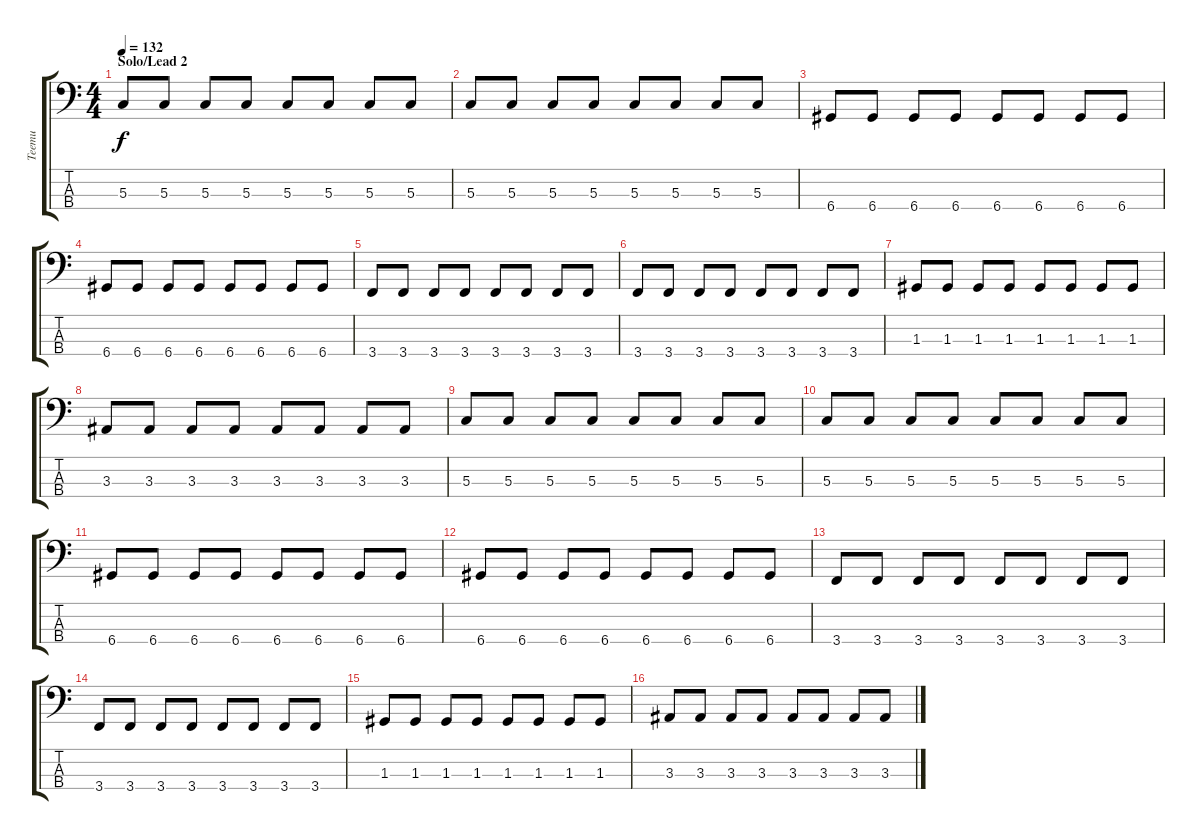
\track ("Teemu" "Teemu") {instrument electricbassfinger}
\staff {score tabs}
\tuning (F2 C2 G1 D1) {hide}
\ts (4 4)
\section ("" "Solo/Lead 2")
\tempo 132
\clef f4
\ks c
5.3.8{dy f} 5.3.8 5.3.8 5.3.8 5.3.8 5.3.8 5.3.8 5.3.8 |
5.3.8 5.3.8 5.3.8 5.3.8 5.3.8 5.3.8 5.3.8 5.3.8 |
6.4.8 6.4.8 6.4.8 6.4.8 6.4.8 6.4.8 6.4.8 6.4.8 |
6.4.8 6.4.8 6.4.8 6.4.8 6.4.8 6.4.8 6.4.8 6.4.8 |
3.4.8 3.4.8 3.4.8 3.4.8 3.4.8 3.4.8 3.4.8 3.4.8 |
3.4.8 3.4.8 3.4.8 3.4.8 3.4.8 3.4.8 3.4.8 3.4.8 |
1.3.8 1.3.8 1.3.8 1.3.8 1.3.8 1.3.8 1.3.8 1.3.8 |
3.3.8 3.3.8 3.3.8 3.3.8 3.3.8 3.3.8 3.3.8 3.3.8 |
5.3.8 5.3.8 5.3.8 5.3.8 5.3.8 5.3.8 5.3.8 5.3.8 |
5.3.8 5.3.8 5.3.8 5.3.8 5.3.8 5.3.8 5.3.8 5.3.8 |
6.4.8 6.4.8 6.4.8 6.4.8 6.4.8 6.4.8 6.4.8 6.4.8 |
6.4.8 6.4.8 6.4.8 6.4.8 6.4.8 6.4.8 6.4.8 6.4.8 |
3.4.8 3.4.8 3.4.8 3.4.8 3.4.8 3.4.8 3.4.8 3.4.8 |
3.4.8 3.4.8 3.4.8 3.4.8 3.4.8 3.4.8 3.4.8 3.4.8 |
1.3.8 1.3.8 1.3.8 1.3.8 1.3.8 1.3.8 1.3.8 1.3.8 |
3.3.8 3.3.8 3.3.8 3.3.8 3.3.8 3.3.8 3.3.8 3.3.8
